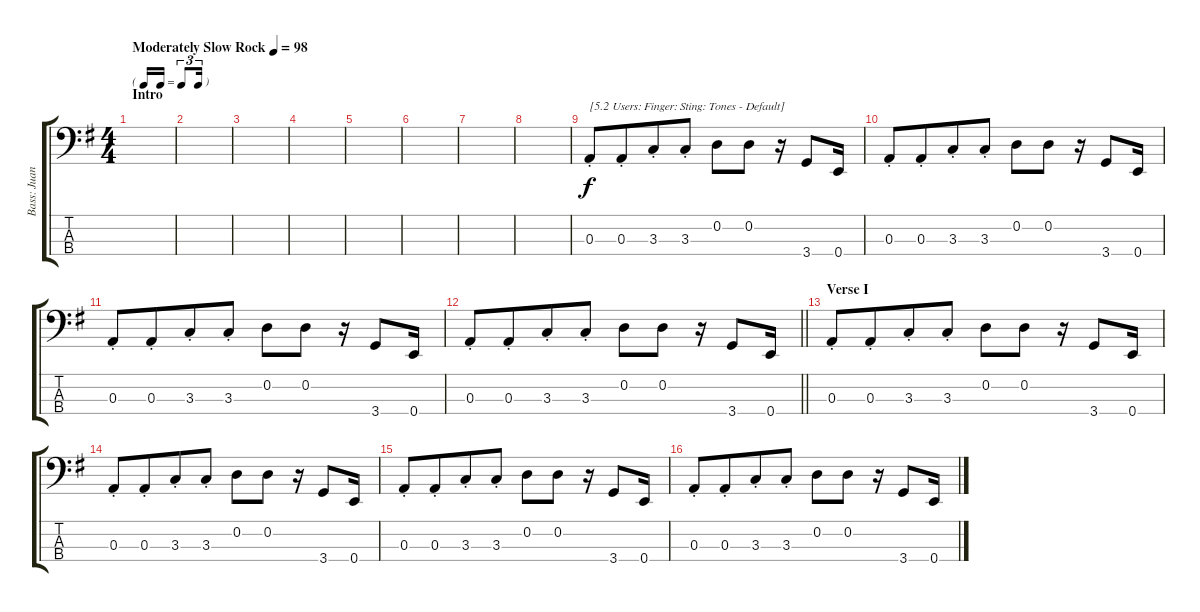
\track ("Bass: Juan" "Bass: Juan") {instrument electricbassfinger}
\staff {score tabs}
\tuning (G2 D2 A1 E1) {hide}
\ts (4 4)
\tf triplet16th
\section ("" "Intro")
\tempo (98 "Moderately Slow Rock")
\clef f4
\ks g
|
|
|
|
|
|
|
|
0.3{st}.8{txt "[5.2 Users: Finger: Sting: Tones - Default]"} 0.3{st}.8{beam merge} 3.3{st}.8 3.3{st}.8 0.2.8 0.2.8 r.16 3.4.8 0.4.16 |
0.3{st}.8 0.3{st}.8{beam merge} 3.3{st}.8 3.3{st}.8 0.2.8 0.2.8 r.16 3.4.8 0.4.16 |
0.3{st}.8 0.3{st}.8{beam merge} 3.3{st}.8 3.3{st}.8 0.2.8 0.2.8 r.16 3.4.8 0.4.16 |
\barLineRight lightlight
0.3{st}.8 0.3{st}.8{beam merge} 3.3{st}.8 3.3{st}.8 0.2.8 0.2.8 r.16 3.4.8 0.4.16 |
\section ("" "Verse I")
0.3{st}.8 0.3{st}.8{beam merge} 3.3{st}.8 3.3{st}.8 0.2.8 0.2.8 r.16 3.4.8 0.4.16 |
0.3{st}.8 0.3{st}.8{beam merge} 3.3{st}.8 3.3{st}.8 0.2.8 0.2.8 r.16 3.4.8 0.4.16 |
0.3{st}.8 0.3{st}.8{beam merge} 3.3{st}.8 3.3{st}.8 0.2.8 0.2.8 r.16 3.4.8 0.4.16 |
0.3{st}.8 0.3{st}.8{beam merge} 3.3{st}.8 3.3{st}.8 0.2.8 0.2.8 r.16 3.4.8 0.4.16
